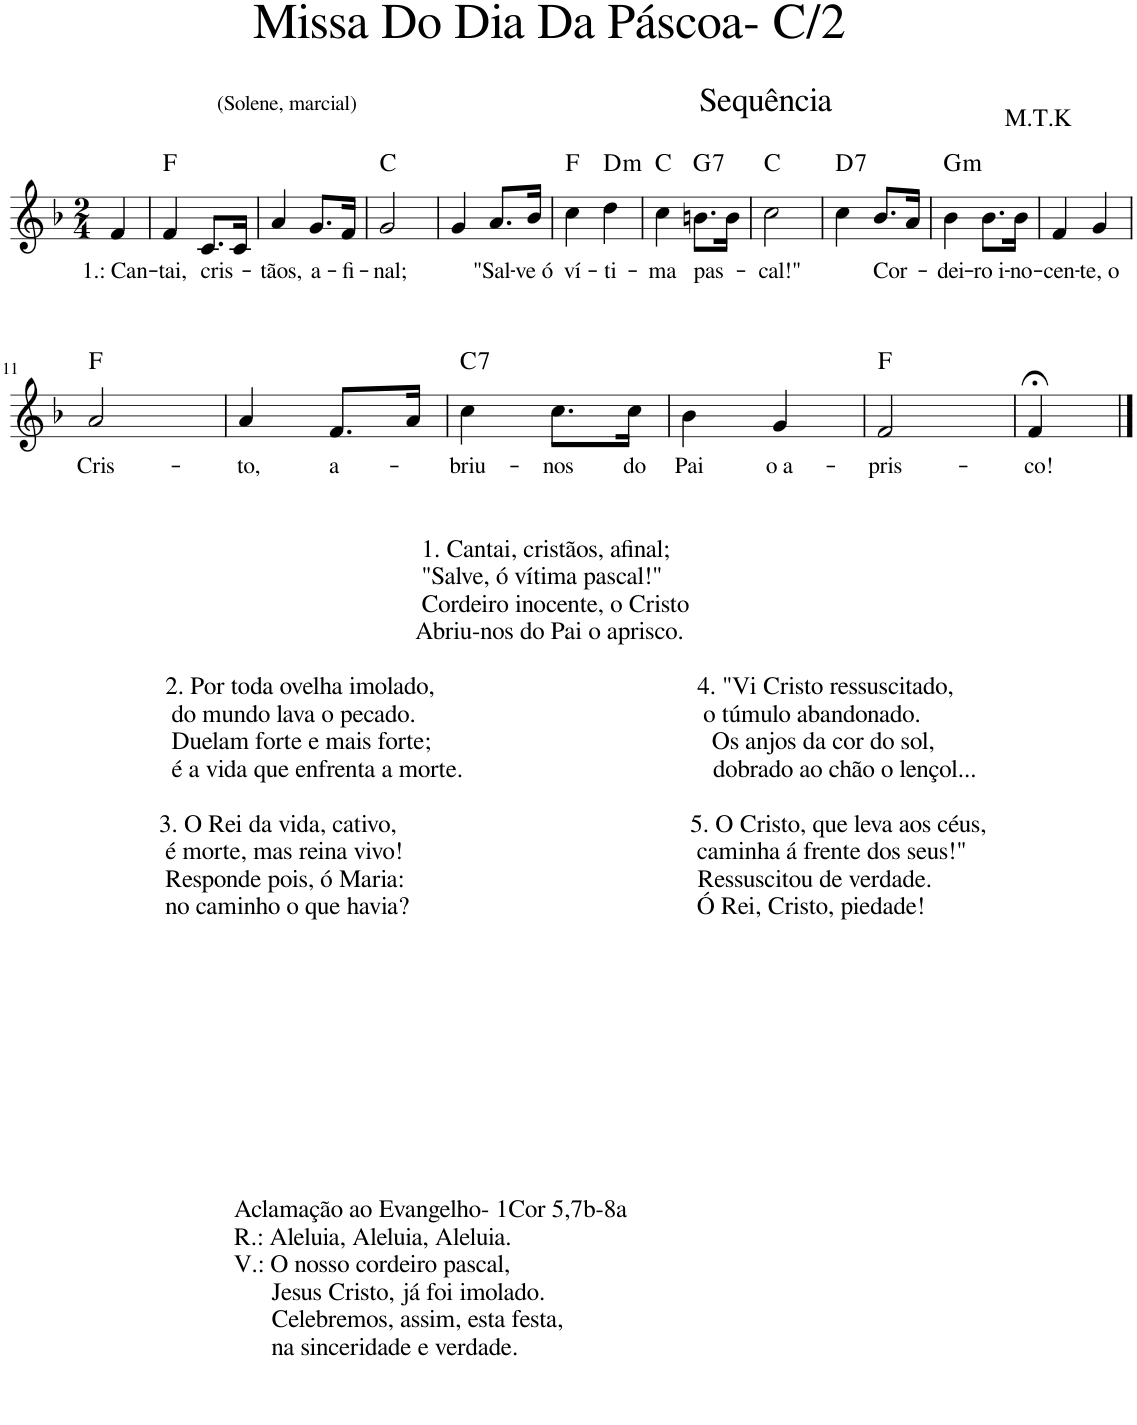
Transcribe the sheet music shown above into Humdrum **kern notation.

**kern	**text	**harte
*part1	*part1	*part1
*staff1	*staff1	*
*I"Voz	*	*
*I'Vo.	*	*
*clefG2	*	*
*k[b-]	*	*
*M2/4	*	*
=	=	=
!	!LO:LY:b	!
4f/	1.: Can-	.
=1	=1	=1
!	!LO:LY:b	!
4f/	-tai,	F:maj
!	!LO:LY:b	!
8.c/L	cris-	.
16c/Jk	.	.
=2	=2	=2
!	!LO:LY:b	!
4a/	-tãos,	.
!	!LO:LY:b	!
8.g/L	a-	.
!	!LO:LY:b	!
16f/Jk	-fi-	.
=3	=3	=3
!	!LO:LY:b	!
2g/	-nal;	C:maj
=4	=4	=4
4g/	.	.
!	!LO:LY:b	!
8.a/L	"Sal-	.
!	!LO:LY:b	!
16b-/Jk	-ve ó	.
=5	=5	=5
!	!LO:LY:b	!
4cc\	ví-	F:maj
!	!LO:LY:b	!LO:H:kt=m
4dd\	-ti-	D:min
=6	=6	=6
!	!LO:LY:b	!
4cc\	-ma	C:maj
!	!LO:LY:b	!LO:H:kt=7
8.bn\L	pas-	G:7
16b\Jk	.	.
=7	=7	=7
!	!LO:LY:b	!
2cc\	-cal!"	C:maj
=8	=8	=8
!	!	!LO:H:kt=7
4cc\	.	D:7
!	!LO:LY:b	!
8.b-/L	Cor-	.
16a/Jk	.	.
=9	=9	=9
!	!LO:LY:b	!LO:H:kt=m
4b-\	-dei-	G:min
!	!LO:LY:b	!
8.b-\L	-ro i-	.
!	!LO:LY:b	!
16b-\Jk	-no-	.
=10	=10	=10
!	!LO:LY:b	!
4f/	-cen-	.
!	!LO:LY:b	!
4g/	-te, o	.
!!LO:LB:g=z
=11	=11	=11
!LO:TX:b:t=1. Cantai, cristãos, afinal;	!	!
!LO:TX:b:t="Salve, ó vítima pascal!"	!	!
!LO:TX:b:t=Cordeiro inocente, o Cristo	!	!
!LO:TX:b:t=Abriu-nos do Pai o aprisco.	!	!
!LO:TX:b:t=2. Por toda ovelha imolado,                                          4. "Vi Cristo ressuscitado,	!	!
!LO:TX:b:t=do mundo lava o pecado.                                              o túmulo abandonado.	!	!
!LO:TX:b:t=Duelam forte e mais forte;                                             Os anjos da cor do sol,	!	!
!LO:TX:b:t=é a vida que enfrenta a morte.                                        dobrado ao chão o lençol...	!	!
!LO:TX:b:t=3. O Rei da vida, cativo,                                               5. O Cristo, que leva aos céus,	!	!
!LO:TX:b:t=é morte, mas reina vivo!                                               caminha á frente dos seus!"	!	!
!LO:TX:b:t=Responde pois, ó Maria&colon;                                               Ressuscitou de verdade.	!	!
!LO:TX:b:t=no caminho o que havia?                                              Ó Rei, Cristo, piedade!	!	!
!LO:TX:b:t=Aclamação ao Evangelho- 1Cor 5,7b-8a	!	!
!LO:TX:b:t=R.&colon; Aleluia, Aleluia, Aleluia.	!	!
!LO:TX:b:t=V.&colon; O nosso cordeiro pascal,	!	!
!LO:TX:b:t=Jesus Cristo, já foi imolado.	!	!
!LO:TX:b:t=Celebremos, assim, esta festa,	!	!
!LO:TX:b:t=na sinceridade e verdade.	!	!
!	!LO:LY:b	!
2a/	Cris-	F:maj
=12	=12	=12
!	!LO:LY:b	!
4a/	-to,	.
!	!LO:LY:b	!
8.f/L	a-	.
16a/Jk	.	.
=13	=13	=13
!	!LO:LY:b	!LO:H:kt=7
4cc\	-briu-	C:7
!	!LO:LY:b	!
8.cc\L	-nos	.
!	!LO:LY:b	!
16cc\Jk	do	.
=14	=14	=14
!	!LO:LY:b	!
4b-\	Pai	.
!	!LO:LY:b	!
4g/	o a-	.
=15	=15	=15
!	!LO:LY:b	!
2f/	-pris-	F:maj
=16	=16	=16
!	!LO:LY:b	!
4f;</	-co!	.
==	==	==
*-	*-	*-
